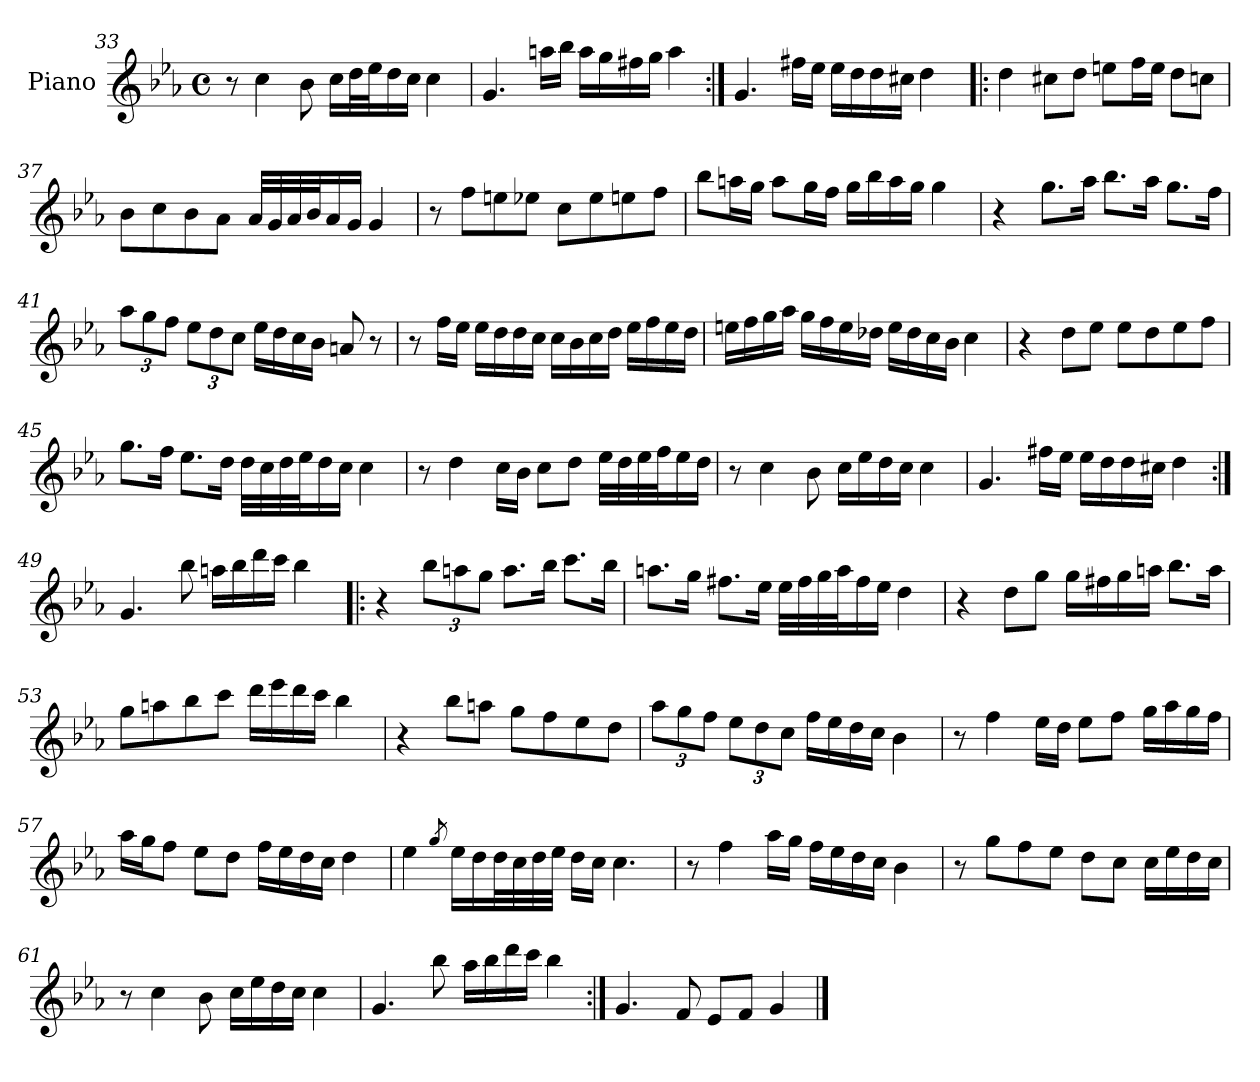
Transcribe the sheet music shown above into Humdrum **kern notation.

**kern
*part1
*staff1
*I"Piano
*I'Pno.
*clefG2
*k[b-e-a-]
*M4/4
*met(c)
=33
8r
4cc\
8b-\
16cc\LL
32dd\L
32ee-\J
16dd\
16cc\JJ
4cc\
=34
4.g/
16aan\LL
16bb-\JJ
16aa\LL
16gg\
16ff#X\
16gg\JJ
4aa\
!!LO:PB:g=z
=35:|!
4.g/
16ff#X\LL
16ee-\JJ
16ee-\LL
16dd\
16dd\
16cc#X\JJ
4dd\
=36!|:
4dd\
8cc#X\L
8dd\J
8een\L
16ff\L
16ee\JJ
8dd\L
8ccn\J
=37
8b-\L
8cc\
8b-\
8a-\J
32a-/LLL
32g/
32a-/
32b-/J
16a-/
16g/JJ
4g/
=38
8r
8ff\L
8een\
8ee-X\J
8cc\L
8ee-\
8een\
8ff\J
!!LO:LB:g=z
=39
8bb-\L
16aan\L
16gg\JJ
8aa\L
16gg\L
16ff\JJ
16gg\LL
16bb-\
16aa\
16gg\JJ
4gg\
=40
4r
8.gg\L
16aa-\Jk
8.bb-\L
16aa-\Jk
8.gg\L
16ff\Jk
=41
*Xbrackettup
12aa-\L
12gg\
12ff\J
12ee-\L
12dd\
12cc\J
16ee-\LL
16dd\
16cc\
16b-\JJ
8an/
8r
!!LO:LB:g=z
=42
8r
16ff\LL
16ee-\JJ
16ee-\LL
16dd\
16dd\
16cc\JJ
16cc\LL
16b-\
16cc\
16dd\JJ
16ee-\LL
16ff\
16ee-\
16dd\JJ
=43
16een\LL
16ff\
16gg\
16aa-\JJ
16gg\LL
16ff\
16ee\
16dd-X\JJ
16ee\LL
16dd-\
16cc\
16b-\JJ
4cc\
=44
4r
8dd\L
8ee-\J
8ee-\L
8dd\
8ee-\
8ff\J
!!LO:LB:g=z
=45
8.gg\L
16ff\Jk
8.ee-\L
16dd\Jk
32dd\LLL
32cc\
32dd\
32ee-\J
16dd\
16cc\JJ
4cc\
=46
8r
4dd\
16cc\LL
16b-\JJ
8cc\L
8dd\J
32ee-\LLL
32dd\
32ee-\
32ff\J
16ee-\
16dd\JJ
=47
8r
4cc\
8b-\
16cc\LL
16ee-\
16dd\
16cc\JJ
4cc\
=48
4.g/
16ff#X\LL
16ee-\JJ
16ee-\LL
16dd\
16dd\
16cc#X\JJ
4dd\
!!LO:LB:g=z
=49:|!
4.g/
8bb-\
16aan\LL
16bb-\
16ddd\
16ccc\JJ
4bb-\
=50!|:
4r
12bb-\L
12aan\
12gg\J
8.aa\L
16bb-\Jk
8.ccc\L
16bb-\Jk
=51
8.aan\L
16gg\Jk
8.ff#X\L
16ee-\Jk
32ee-\LLL
32ff#\
32gg\
32aa\J
16ff#\
16ee-\JJ
4dd\
!!LO:LB:g=z
=52
4r
8dd\L
8gg\J
16gg\LL
16ff#X\
16gg\
16aan\JJ
8.bb-\L
16aa\Jk
=53
8gg\L
8aan\
8bb-\
8ccc\J
16ddd\LL
16eee-\
16ddd\
16ccc\JJ
4bb-\
=54
4r
8bb-\L
8aan\J
8gg\L
8ff\
8ee-\
8dd\J
=55
12aa-\L
12gg\
12ff\J
12ee-\L
12dd\
12cc\J
16ff\LL
16ee-\
16dd\
16cc\JJ
4b-\
!!LO:LB:g=z
=56
8r
4ff\
16ee-\LL
16dd\JJ
8ee-\L
8ff\J
16gg\LL
16aa-\
16gg\
16ff\JJ
=57
16aa-\LL
16gg\J
8ff\J
8ee-\L
8dd\J
16ff\LL
16ee-\
16dd\
16cc\JJ
4dd\
=58
4ee-\
8qgg/
16ee-\LL
16dd\
32dd\L
32cc\
32dd\
32ee-\JJJ
16dd\LL
16cc\JJ
4.cc\
=59
8r
4ff\
16aa-\LL
16gg\JJ
16ff\LL
16ee-\
16dd\
16cc\JJ
4b-\
!!LO:LB:g=z
=60
8r
8gg\L
8ff\
8ee-\J
8dd\L
8cc\J
16cc\LL
16ee-\
16dd\
16cc\JJ
=61
8r
4cc\
8b-\
16cc\LL
16ee-\
16dd\
16cc\JJ
4cc\
=62
4.g/
8bb-\
16aa-\LL
16bb-\
16ddd\
16ccc\JJ
4bb-\
=63:|!
4.g/
8f/
8e-/L
8f/J
4g/
==
*-
